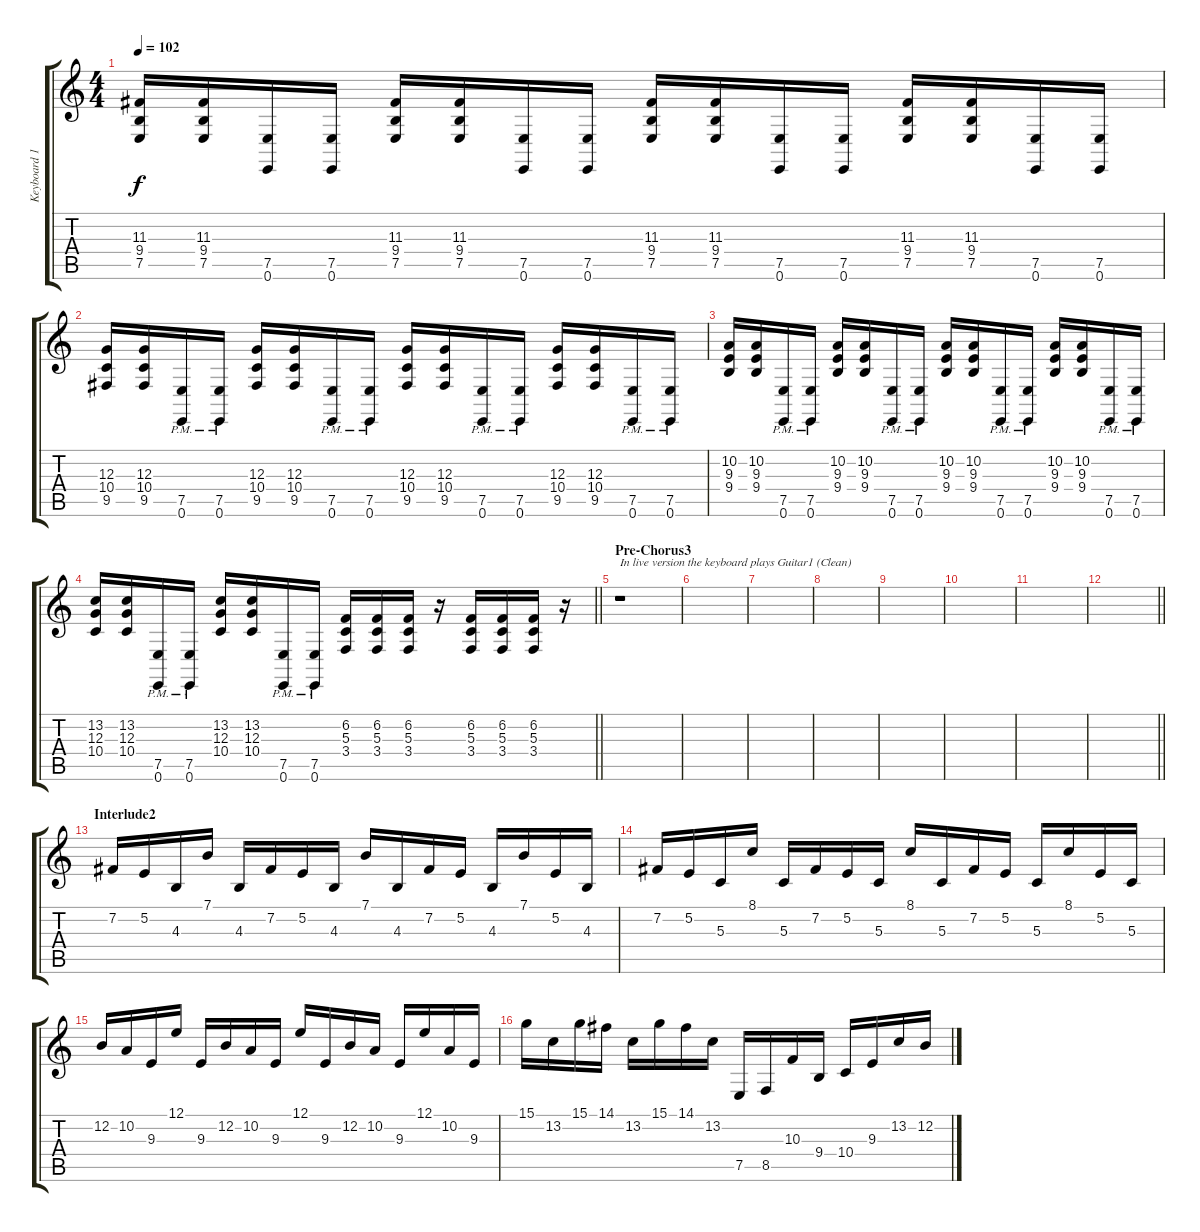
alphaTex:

\track ("Keyboard 1" "Keyboard 1") {instrument lead2sawtooth}
\staff {score tabs}
\tuning (E4 B3 G3 D3 A2 E2) {hide}
\ts (4 4)
\tempo 102
\clef g2
\ks c
(11.3 9.4 7.5).16{dy f} (11.3 9.4 7.5).16 (7.5 0.6).16 (7.5 0.6).16 (11.3 9.4 7.5).16 (11.3 9.4 7.5).16 (7.5 0.6).16 (7.5 0.6).16 (11.3 9.4 7.5).16 (11.3 9.4 7.5).16 (7.5 0.6).16 (7.5 0.6).16 (11.3 9.4 7.5).16 (11.3 9.4 7.5).16 (7.5 0.6).16 (7.5 0.6).16 |
(12.3 10.4 9.5).16 (12.3 10.4 9.5).16 (7.5 0.6{pm}).16 (7.5 0.6{pm}).16 (12.3 10.4 9.5).16 (12.3 10.4 9.5).16 (7.5 0.6{pm}).16 (7.5 0.6{pm}).16 (12.3 10.4 9.5).16 (12.3 10.4 9.5).16 (7.5 0.6{pm}).16 (7.5 0.6{pm}).16 (12.3 10.4 9.5).16 (12.3 10.4 9.5).16 (7.5 0.6{pm}).16 (7.5 0.6{pm}).16 |
(10.2 9.3 9.4).16 (10.2 9.3 9.4).16 (7.5 0.6{pm}).16 (7.5 0.6{pm}).16 (10.2 9.3 9.4).16 (10.2 9.3 9.4).16 (7.5 0.6{pm}).16 (7.5 0.6{pm}).16 (10.2 9.3 9.4).16 (10.2 9.3 9.4).16 (7.5 0.6{pm}).16 (7.5 0.6{pm}).16 (10.2 9.3 9.4).16 (10.2 9.3 9.4).16 (7.5 0.6{pm}).16 (7.5 0.6{pm}).16 |
\barLineRight lightlight
(13.2 12.3 10.4).16 (13.2 12.3 10.4).16 (7.5 0.6{pm}).16 (7.5 0.6{pm}).16 (13.2 12.3 10.4).16 (13.2 12.3 10.4).16 (7.5 0.6{pm}).16 (7.5 0.6{pm}).16 (6.2 5.3 3.4).16 (6.2 5.3 3.4).16 (6.2 5.3 3.4).16 r.16 (6.2 5.3 3.4).16 (6.2 5.3 3.4).16 (6.2 5.3 3.4).16 r.16 |
\section ("" "Pre-Chorus3")
r.1{txt "In live version the keyboard plays Guitar1 (Clean)"} |
|
|
|
|
|
|
\barLineRight lightlight
|
\section ("" "Interlude2")
7.2.16{volume 11 instrument lead2sawtooth} 5.2.16 4.3.16 7.1.16 4.3.16 7.2.16 5.2.16 4.3.16 7.1.16 4.3.16 7.2.16 5.2.16 4.3.16 7.1.16 5.2.16 4.3.16 |
7.2.16 5.2.16 5.3.16 8.1.16 5.3.16 7.2.16 5.2.16 5.3.16 8.1.16 5.3.16 7.2.16 5.2.16 5.3.16 8.1.16 5.2.16 5.3.16 |
12.2.16 10.2.16 9.3.16 12.1.16 9.3.16 12.2.16 10.2.16 9.3.16 12.1.16 9.3.16 12.2.16 10.2.16 9.3.16 12.1.16 10.2.16 9.3.16 |
15.1.16 13.2.16 15.1.16 14.1.16 13.2.16 15.1.16 14.1.16 13.2.16 7.5.16 8.5.16 10.3.16 9.4.16 10.4.16 9.3.16 13.2.16 12.2.16
